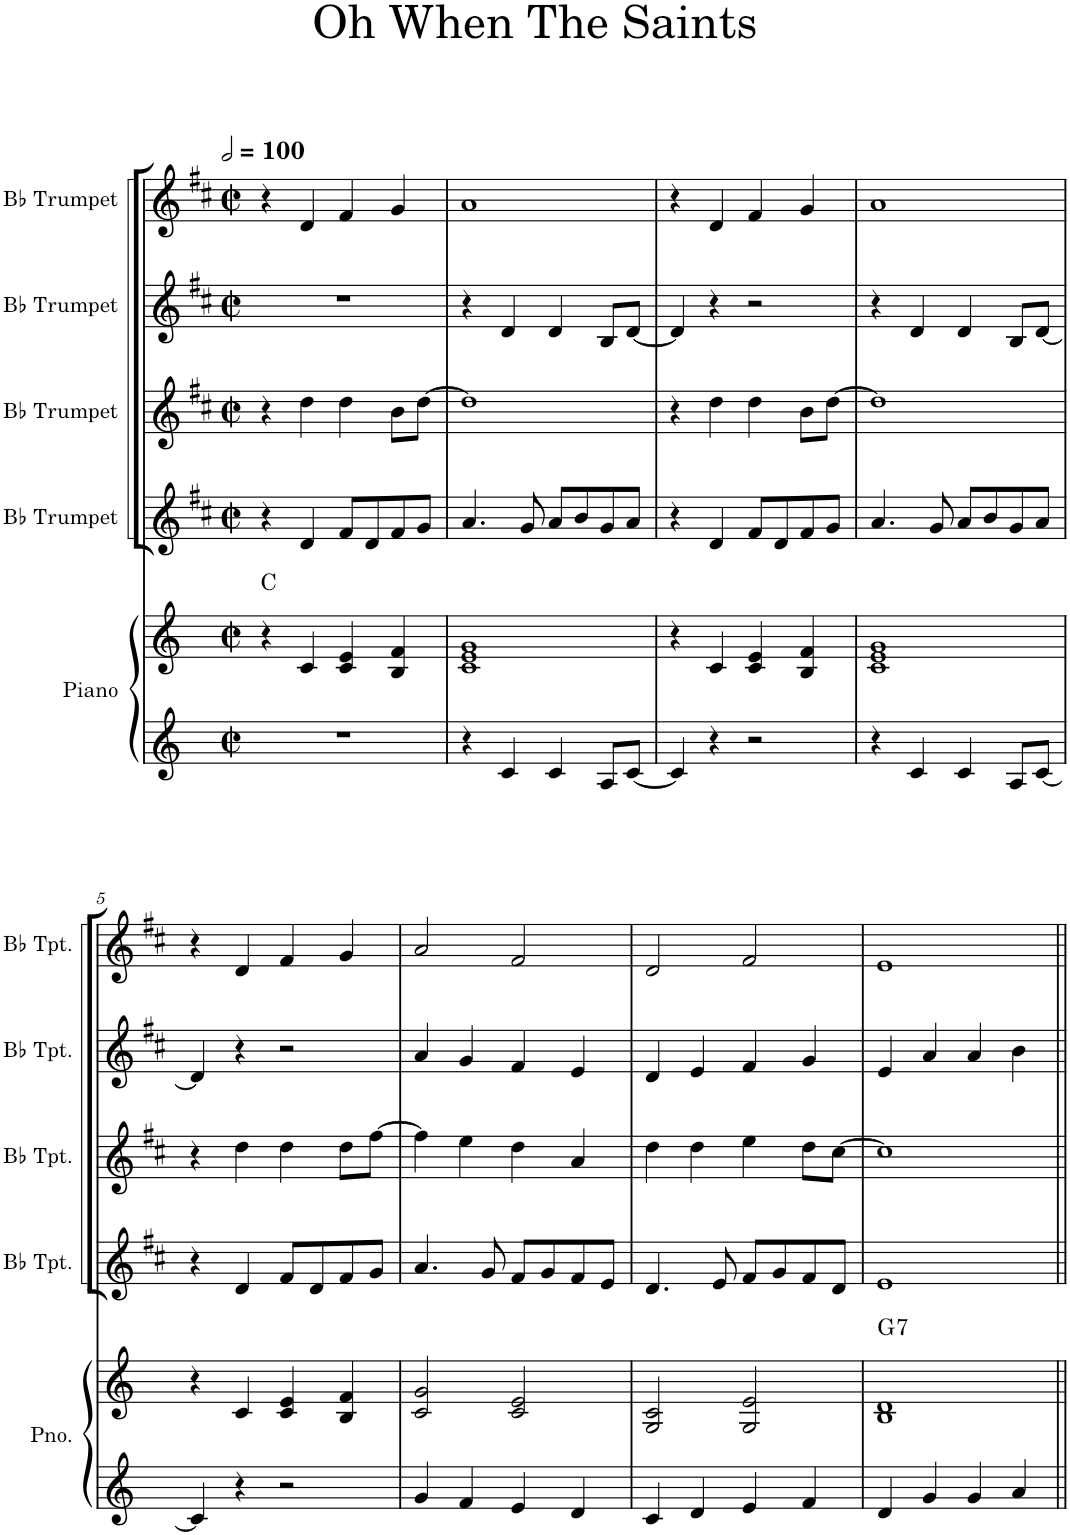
**kern	**kern	**harte	**kern	**kern	**kern	**kern
*part5	*part5	*part5	*part4	*part3	*part2	*part1
*staff6	*staff5	*	*staff4	*staff3	*staff2	*staff1
*I"Piano	*	*	*I"Bb Trumpet	*I"Bb Trumpet	*I"Bb Trumpet	*I"Bb Trumpet
*I'Pno.	*	*	*I'Bb Tpt.	*I'Bb Tpt.	*I'Bb Tpt.	*I'Bb Tpt.
*clefG2	*clefG2	*	*clefG2	*clefG2	*clefG2	*clefG2
*	*	*	*Trd1c2	*Trd1c2	*Trd1c2	*Trd1c2
*k[]	*k[]	*	*k[f#c#]	*k[f#c#]	*k[f#c#]	*k[f#c#]
*M2/2	*M2/2	*	*M2/2	*M2/2	*M2/2	*M2/2
*met(c|)	*met(c|)	*	*met(c|)	*met(c|)	*met(c|)	*met(c|)
*MM200	*MM200	*	*MM200	*MM200	*MM200	*MM200
=1	=1	=1	=1	=1	=1	=1
1r	4r	C:maj	4r	4r	1r	4r
.	4c/	.	4d/	4dd\	.	4d/
.	4c/ 4e/	.	8f#/L	4dd\	.	4f#/
.	.	.	8d/	.	.	.
.	4B/ 4f/	.	8f#/	8b\L	.	4g/
.	.	.	8g/J	[8dd\J	.	.
=2	=2	=2	=2	=2	=2	=2
4r	1c 1e 1g	.	4.a/	1dd]	4r	1a
4c/	.	.	.	.	4d/	.
.	.	.	8g/	.	.	.
4c/	.	.	8a/L	.	4d/	.
.	.	.	8b/	.	.	.
8A/L	.	.	8g/	.	8B/L	.
[8c/J	.	.	8a/J	.	[8d/J	.
=3	=3	=3	=3	=3	=3	=3
4c/]	4r	.	4r	4r	4d/]	4r
4r	4c/	.	4d/	4dd\	4r	4d/
2r	4c/ 4e/	.	8f#/L	4dd\	2r	4f#/
.	.	.	8d/	.	.	.
.	4B/ 4f/	.	8f#/	8b\L	.	4g/
.	.	.	8g/J	[8dd\J	.	.
=4	=4	=4	=4	=4	=4	=4
4r	1c 1e 1g	.	4.a/	1dd]	4r	1a
4c/	.	.	.	.	4d/	.
.	.	.	8g/	.	.	.
4c/	.	.	8a/L	.	4d/	.
.	.	.	8b/	.	.	.
8A/L	.	.	8g/	.	8B/L	.
[8c/J	.	.	8a/J	.	[8d/J	.
!!LO:LB:g=z
=5	=5	=5	=5	=5	=5	=5
4c/]	4r	.	4r	4r	4d/]	4r
4r	4c/	.	4d/	4dd\	4r	4d/
2r	4c/ 4e/	.	8f#/L	4dd\	2r	4f#/
.	.	.	8d/	.	.	.
.	4B/ 4f/	.	8f#/	8dd\L	.	4g/
.	.	.	8g/J	[8ff#\J	.	.
=6	=6	=6	=6	=6	=6	=6
4g/	2c/ 2g/	.	4.a/	4ff#\]	4a/	2a/
4f/	.	.	.	4ee\	4g/	.
.	.	.	8g/	.	.	.
4e/	2c/ 2e/	.	8f#/L	4dd\	4f#/	2f#/
.	.	.	8g/	.	.	.
4d/	.	.	8f#/	4a/	4e/	.
.	.	.	8e/J	.	.	.
=7	=7	=7	=7	=7	=7	=7
4c/	2G/ 2c/	.	4.d/	4dd\	4d/	2d/
4d/	.	.	.	4dd\	4e/	.
.	.	.	8e/	.	.	.
4e/	2G/ 2e/	.	8f#/L	4ee\	4f#/	2f#/
.	.	.	8g/	.	.	.
4f/	.	.	8f#/	8dd\L	4g/	.
.	.	.	8d/J	[8cc#\J	.	.
=8	=8	=8	=8	=8	=8	=8
!	!	!LO:H:kt=7	!	!	!	!
4d/	1B 1d	G:7	1e	1cc#]	4e/	1e
4g/	.	.	.	.	4a/	.
4g/	.	.	.	.	4a/	.
4a/	.	.	.	.	4b\	.
=||	=||	=||	=||	=||	=||	=||
*-	*-	*-	*-	*-	*-	*-
